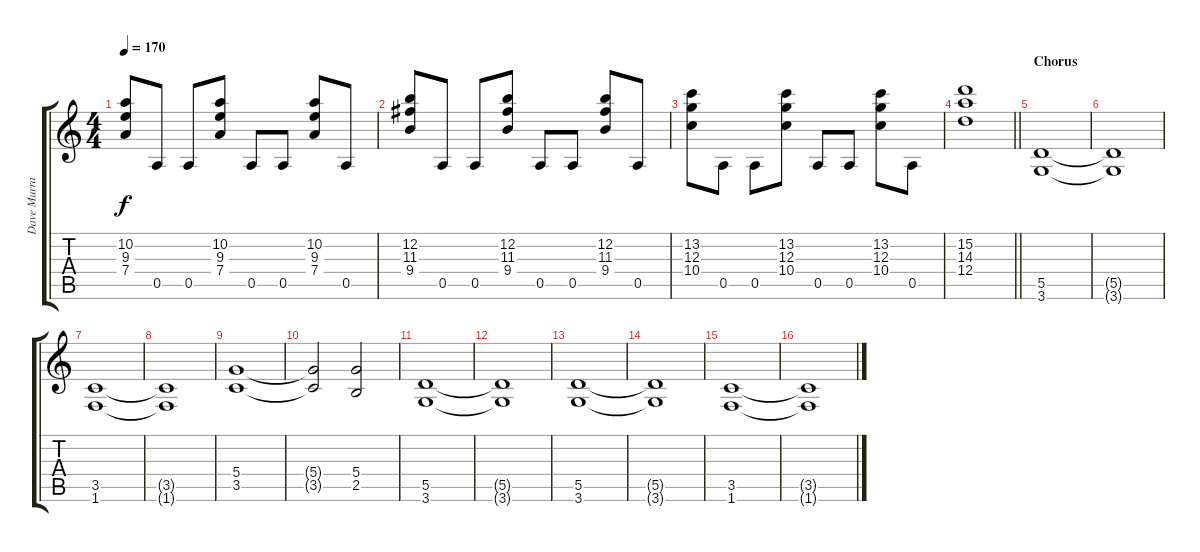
\track ("Dave Murray" "Dave Murra") {instrument overdrivenguitar}
\staff {score tabs}
\tuning (E4 B3 G3 D3 A2 E2) {hide}
\ts (4 4)
\tempo 170
\clef g2
\ks c
(10.2 9.3 7.4).8{dy f volume 10} 0.5.8 0.5.8 (10.2 9.3 7.4).8 0.5.8 0.5.8 (10.2 9.3 7.4).8 0.5.8 |
(12.2 11.3 9.4).8 0.5.8 0.5.8 (12.2 11.3 9.4).8 0.5.8 0.5.8 (12.2 11.3 9.4).8 0.5.8 |
(13.2 12.3 10.4).8 0.5.8 0.5.8 (13.2 12.3 10.4).8 0.5.8 0.5.8 (13.2 12.3 10.4).8 0.5.8 |
\barLineRight lightlight
(15.2 14.3 12.4).1 |
\section ("" "Chorus")
(5.5 3.6).1 |
(5.5{t} 3.6{t}).1 |
(3.5 1.6).1 |
(3.5{t} 1.6{t}).1 |
(5.4 3.5).1 |
(5.4{t} 3.5{t}).2 (5.4 2.5).2 |
(5.5 3.6).1 |
(5.5{t} 3.6{t}).1 |
(5.5 3.6).1 |
(5.5{t} 3.6{t}).1 |
(3.5 1.6).1 |
(3.5{t} 1.6{t}).1
